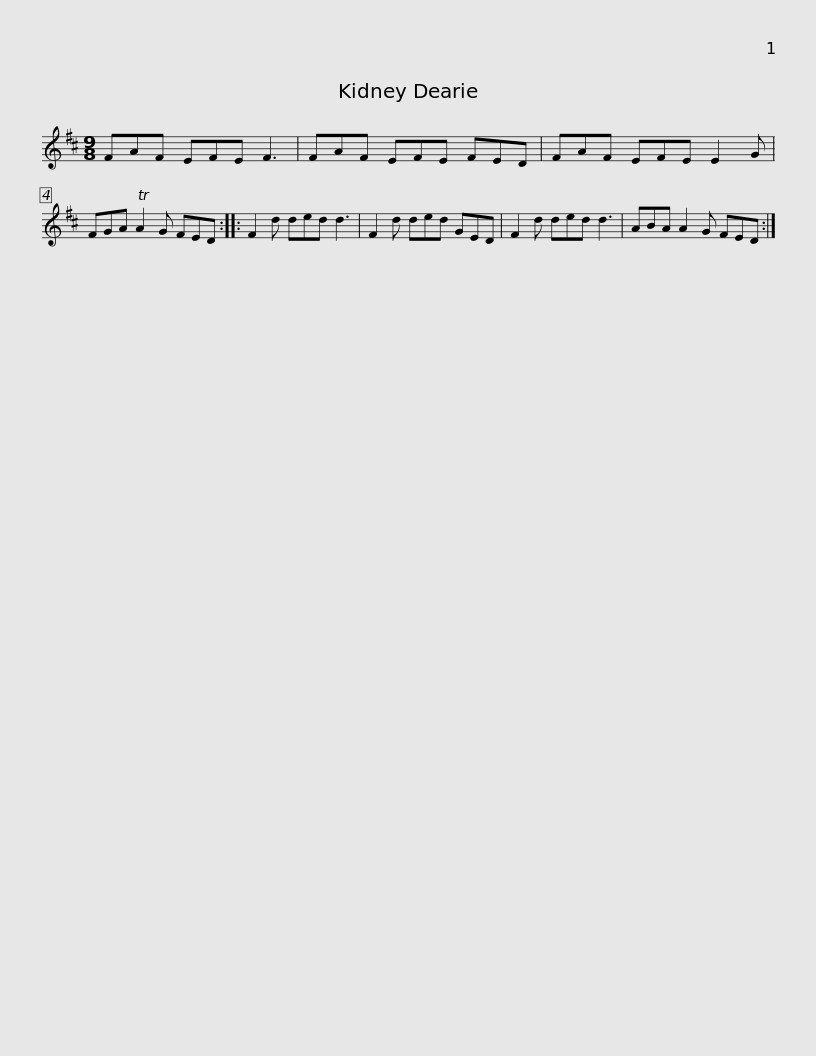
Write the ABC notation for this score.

X:1
L:1/8
M:9/8
I:linebreak $
K:D
V:1 treble
V:1
 FAF EFE F3 | FAF EFE FED | FAF EFE E2 G | FGA TA2 G FED :: F2 d ded d3 |$ %5
 F2 d ded GED | F2 d ded d3 | ABA A2 G FED :| %8
